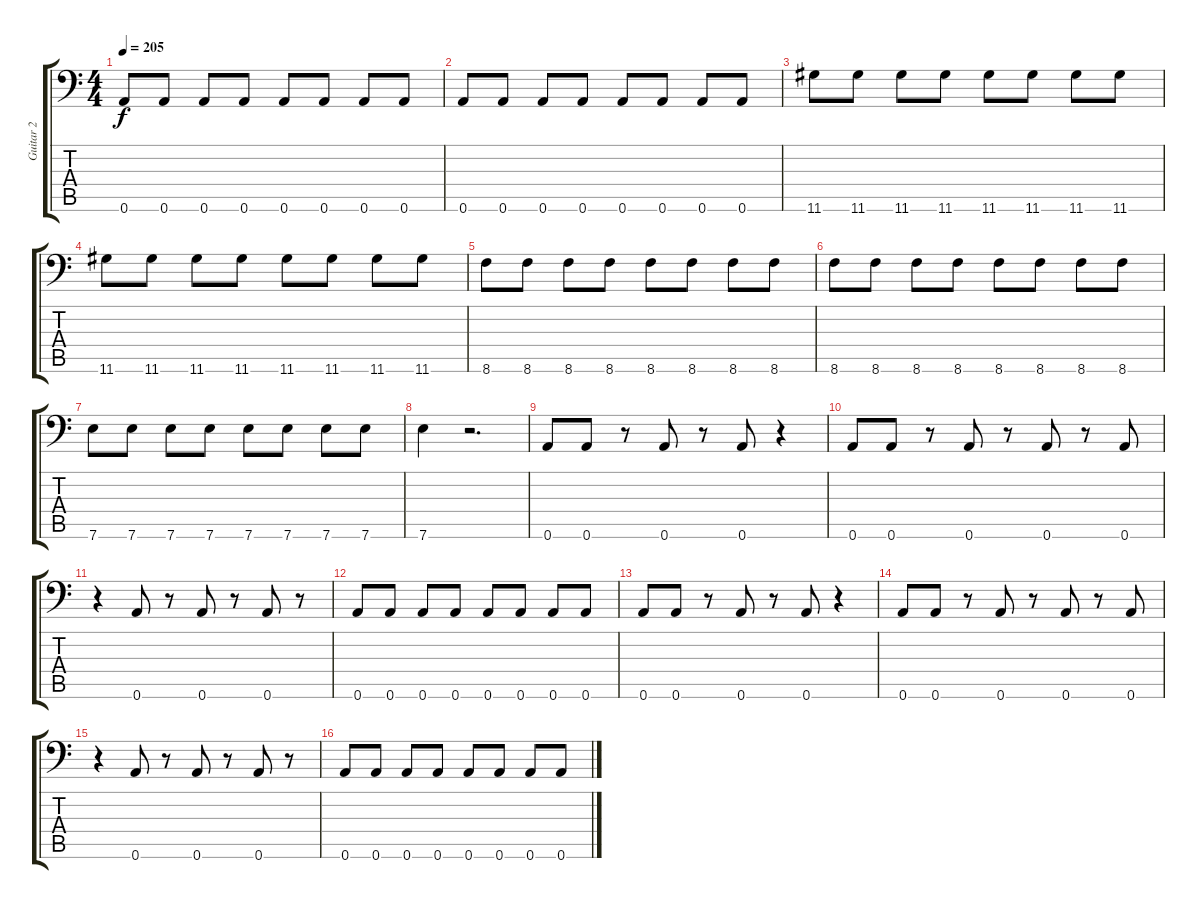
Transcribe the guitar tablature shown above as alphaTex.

\track ("Guitar 2" "Guitar 2") {instrument distortionguitar}
\staff {score tabs}
\tuning (B3 Gb3 D3 A2 E2 A1) {hide}
\ts (4 4)
\tempo 205
\clef f4
\ks c
0.6.8{dy f} 0.6.8 0.6.8 0.6.8 0.6.8 0.6.8 0.6.8 0.6.8 |
0.6.8 0.6.8 0.6.8 0.6.8 0.6.8 0.6.8 0.6.8 0.6.8 |
11.6.8 11.6.8 11.6.8 11.6.8 11.6.8 11.6.8 11.6.8 11.6.8 |
11.6.8 11.6.8 11.6.8 11.6.8 11.6.8 11.6.8 11.6.8 11.6.8 |
8.6.8 8.6.8 8.6.8 8.6.8 8.6.8 8.6.8 8.6.8 8.6.8 |
8.6.8 8.6.8 8.6.8 8.6.8 8.6.8 8.6.8 8.6.8 8.6.8 |
7.6.8 7.6.8 7.6.8 7.6.8 7.6.8 7.6.8 7.6.8 7.6.8 |
7.6.4 r.2{d} |
0.6.8 0.6.8 r.8 0.6.8 r.8 0.6.8 r.4 |
0.6.8 0.6.8 r.8 0.6.8 r.8 0.6.8 r.8 0.6.8 |
r.4 0.6.8 r.8 0.6.8 r.8 0.6.8 r.8 |
0.6.8 0.6.8 0.6.8 0.6.8 0.6.8 0.6.8 0.6.8 0.6.8 |
0.6.8 0.6.8 r.8 0.6.8 r.8 0.6.8 r.4 |
0.6.8 0.6.8 r.8 0.6.8 r.8 0.6.8 r.8 0.6.8 |
r.4 0.6.8 r.8 0.6.8 r.8 0.6.8 r.8 |
0.6.8 0.6.8 0.6.8 0.6.8 0.6.8 0.6.8 0.6.8 0.6.8
